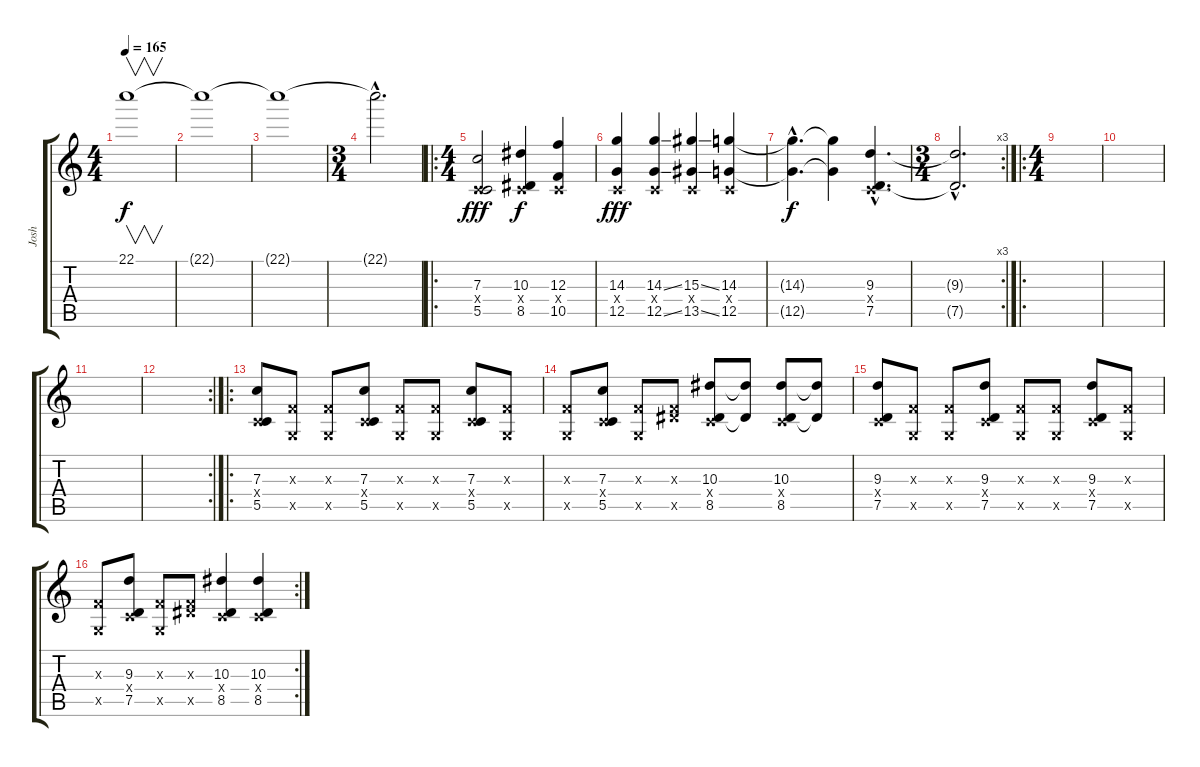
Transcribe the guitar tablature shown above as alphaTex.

\track ("Josh" "Josh") {instrument overdrivenguitar}
\staff {score tabs}
\tuning (D4 A3 F3 C3 G2 C2) {hide}
\ts (4 4)
\tempo 165
\clef g2
\ks c
22.1.1{v dy f} |
22.1{t}.1 |
22.1{t}.1 |
\ts (3 4)
22.1{hac t}.2{d} |
\ro
\ts (4 4)
(7.3 0.4{x} 5.5).2{dy fff volume 9 balance 0 instrument overdrivenguitar} (10.3 0.4{x} 8.5).4{dy f} (12.3 0.4{x} 10.5).4 |
(14.3 0.4{x} 12.5).4{dy fff} (14.3{ss} 0.4{x} 12.5{ss}).4 (15.3{ss} 0.4{x} 13.5{ss}).4 (14.3 0.4{x} 12.5).4 |
(14.3{hac t} 12.5{hac t}).4{d dy f} (14.3{t} 12.5{t}).4 (9.3{hac} 0.4{hac x} 7.5{hac}).4{d} |
\rc 3
\ts (3 4)
(9.3{hac t} 7.5{hac t}).2{d} |
\ro
\ts (4 4)
|
|
|
\rc 2
|
\ro
(7.3 0.4{x} 5.5).8 (0.3{x} 0.5{x}).8 (0.3{x} 0.5{x}).8 (7.3 0.4{x} 5.5).8 (0.3{x} 0.5{x}).8 (0.3{x} 0.5{x}).8 (7.3 0.4{x} 5.5).8 (0.3{x} 0.5{x}).8 |
(0.3{x} 0.5{x}).8 (7.3 0.4{x} 5.5).8 (0.3{x} 0.5{x}).8 (0.3{x} 8.5{x}).8 (10.3 0.4{x} 8.5).8 (10.3{t} 8.5{t}).8 (10.3 0.4{x} 8.5).8 (10.3{t} 8.5{t}).8 |
(9.3 0.4{x} 7.5).8 (0.3{x} 0.5{x}).8 (0.3{x} 0.5{x}).8 (9.3 0.4{x} 7.5).8 (0.3{x} 0.5{x}).8 (0.3{x} 0.5{x}).8 (9.3 0.4{x} 7.5).8 (0.3{x} 0.5{x}).8 |
\rc 2
(0.3{x} 0.5{x}).8 (9.3 0.4{x} 7.5).8 (0.3{x} 0.5{x}).8 (0.3{x} 8.5{x}).8 (10.3 0.4{x} 8.5).4 (10.3 0.4{x} 8.5).4
